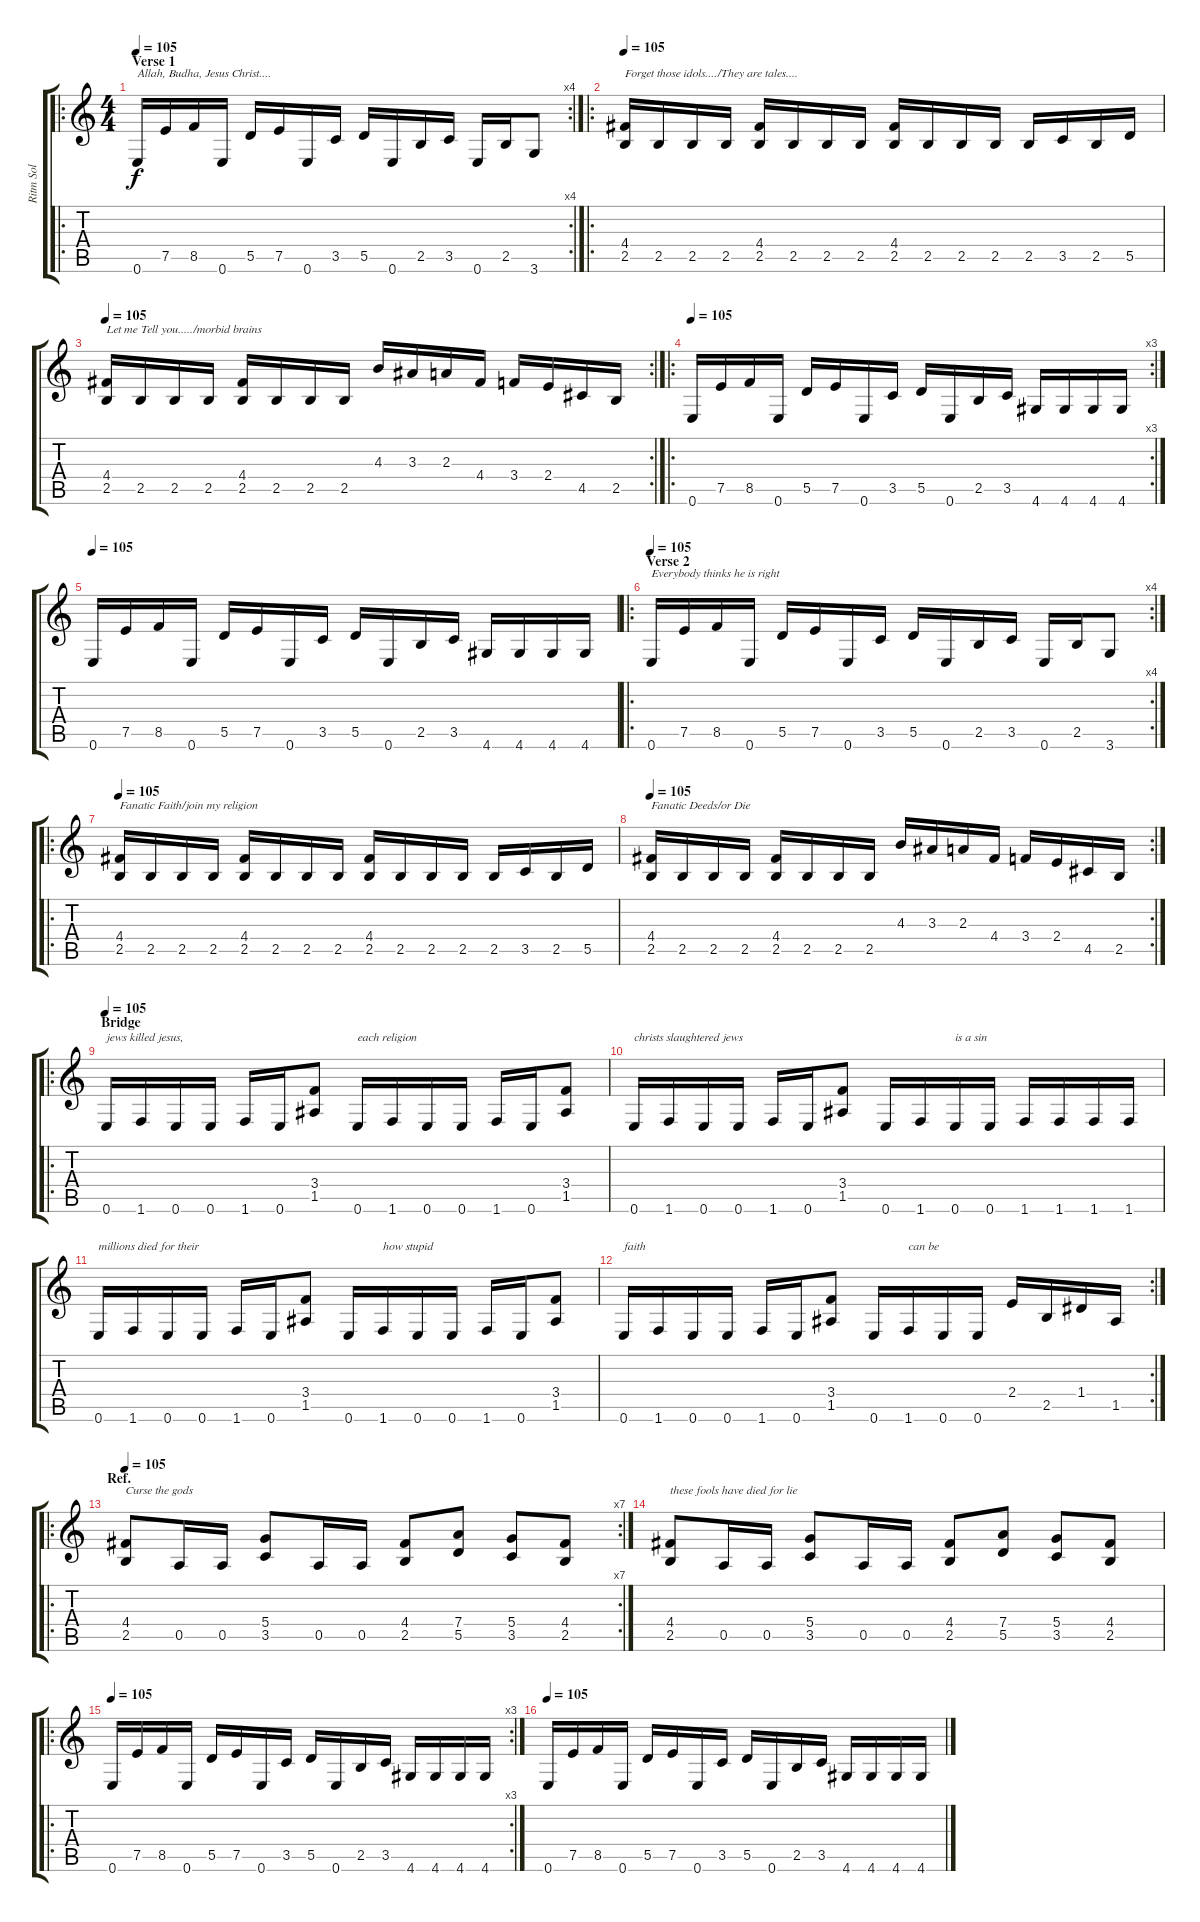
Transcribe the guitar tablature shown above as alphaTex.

\track ("Ritm Sol" "Ritm Sol") {instrument distortionguitar}
\staff {score tabs}
\tuning (E4 B3 G3 D3 A2 E2) {hide}
\ro
\rc 4
\ts (4 4)
\section ("" "Verse 1")
\tempo 105
\clef g2
\ks c
0.6.16{txt "Allah, Budha, Jesus Christ...." dy f} 7.5.16 8.5.16 0.6.16 5.5.16 7.5.16 0.6.16 3.5.16 5.5.16 0.6.16 2.5.16 3.5.16 0.6.16 2.5.16 3.6.8 |
\ro
\tempo 105
(4.4 2.5).16{txt "Forget those idols..../They are tales...."} 2.5.16 2.5.16 2.5.16 (4.4 2.5).16 2.5.16 2.5.16 2.5.16 (4.4 2.5).16 2.5.16 2.5.16 2.5.16 2.5.16 3.5.16 2.5.16 5.5.16 |
\rc 2
\tempo 105
(4.4 2.5).16{txt "Let me Tell you...../morbid brains"} 2.5.16 2.5.16 2.5.16 (4.4 2.5).16 2.5.16 2.5.16 2.5.16 4.3.16 3.3.16 2.3.16 4.4.16 3.4.16 2.4.16 4.5.16 2.5.16 |
\ro
\rc 3
\tempo 105
0.6.16 7.5.16 8.5.16 0.6.16 5.5.16 7.5.16 0.6.16 3.5.16 5.5.16 0.6.16 2.5.16 3.5.16 4.6.16 4.6.16 4.6.16 4.6.16 |
\tempo 105
0.6.16 7.5.16 8.5.16 0.6.16 5.5.16 7.5.16 0.6.16 3.5.16 5.5.16 0.6.16 2.5.16 3.5.16 4.6.16 4.6.16 4.6.16 4.6.16 |
\ro
\rc 4
\section ("" "Verse 2")
\tempo 105
0.6.16{txt "Everybody thinks he is right"} 7.5.16 8.5.16 0.6.16 5.5.16 7.5.16 0.6.16 3.5.16 5.5.16 0.6.16 2.5.16 3.5.16 0.6.16 2.5.16 3.6.8 |
\ro
\tempo 105
(4.4 2.5).16{txt "Fanatic Faith/join my religion"} 2.5.16 2.5.16 2.5.16 (4.4 2.5).16 2.5.16 2.5.16 2.5.16 (4.4 2.5).16 2.5.16 2.5.16 2.5.16 2.5.16 3.5.16 2.5.16 5.5.16 |
\rc 2
\tempo 105
(4.4 2.5).16{txt "Fanatic Deeds/or Die"} 2.5.16 2.5.16 2.5.16 (4.4 2.5).16 2.5.16 2.5.16 2.5.16 4.3.16 3.3.16 2.3.16 4.4.16 3.4.16 2.4.16 4.5.16 2.5.16 |
\ro
\section ("" "Bridge")
\tempo 105
0.6.16{txt "jews killed jesus, "} 1.6.16 0.6.16 0.6.16 1.6.16 0.6.16 (3.4 1.5).8 0.6.16{txt "each religion"} 1.6.16 0.6.16 0.6.16 1.6.16 0.6.16 (3.4 1.5).8 |
0.6.16{txt "christs slaughtered jews"} 1.6.16 0.6.16 0.6.16 1.6.16 0.6.16 (3.4 1.5).8 0.6.16 1.6.16 0.6.16{txt "is a sin"} 0.6.16 1.6.16 1.6.16 1.6.16 1.6.16 |
0.6.16{txt "millions died for their"} 1.6.16 0.6.16 0.6.16 1.6.16 0.6.16 (3.4 1.5).8 0.6.16 1.6.16{txt "how stupid"} 0.6.16 0.6.16 1.6.16 0.6.16 (3.4 1.5).8 |
\rc 2
0.6.16{txt "faith"} 1.6.16 0.6.16 0.6.16 1.6.16 0.6.16 (3.4 1.5).8 0.6.16 1.6.16{txt "can be"} 0.6.16 0.6.16 2.4.16 2.5.16 1.4.16 1.5.16 |
\ro
\rc 7
\section ("" "Ref.")
\tempo 105
(4.4 2.5).8{txt "Curse the gods"} 0.5.16 0.5.16 (5.4 3.5).8 0.5.16 0.5.16 (4.4 2.5).8 (7.4 5.5).8 (5.4 3.5).8 (4.4 2.5).8 |
(4.4 2.5).8{txt "these fools have died for lie"} 0.5.16 0.5.16 (5.4 3.5).8 0.5.16 0.5.16 (4.4 2.5).8 (7.4 5.5).8 (5.4 3.5).8 (4.4 2.5).8 |
\ro
\rc 3
\tempo 105
0.6.16 7.5.16 8.5.16 0.6.16 5.5.16 7.5.16 0.6.16 3.5.16 5.5.16 0.6.16 2.5.16 3.5.16 4.6.16 4.6.16 4.6.16 4.6.16 |
\tempo 105
0.6.16 7.5.16 8.5.16 0.6.16 5.5.16 7.5.16 0.6.16 3.5.16 5.5.16 0.6.16 2.5.16 3.5.16 4.6.16 4.6.16 4.6.16 4.6.16
